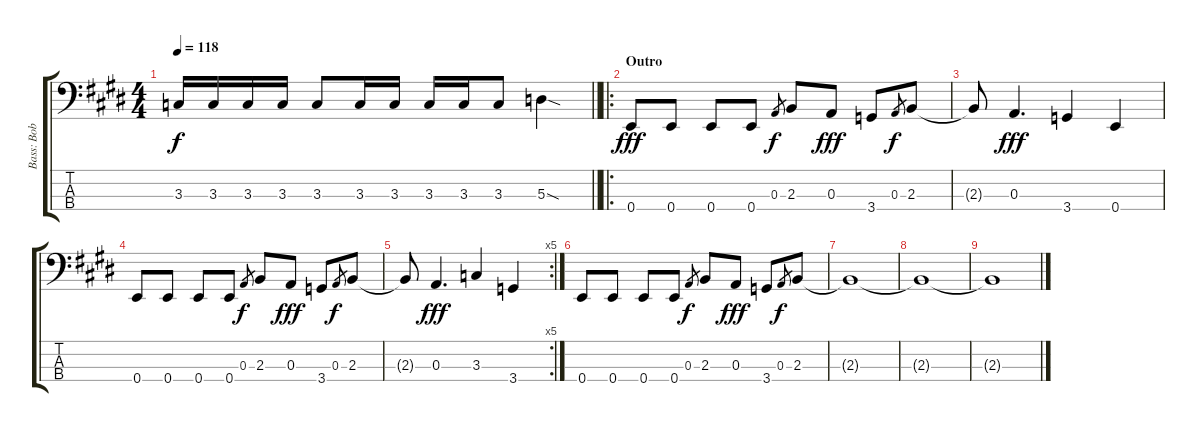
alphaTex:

\track ("Bass: Bob" "Bass: Bob") {instrument electricbassfinger}
\staff {score tabs}
\tuning (G2 D2 A1 E1) {hide}
\ts (4 4)
\tempo 118
\clef f4
\barLineRight lightlight
\ks e
3.3.16{dy f} 3.3.16 3.3.16 3.3.16 3.3.8 3.3.16 3.3.16 3.3.16 3.3.16 3.3.8 5.3{sod}.4 |
\ro
\section ("" "Outro")
0.4.8{dy fff} 0.4.8 0.4.8 0.4.8 0.3.8{gr dy f} 2.3.8 0.3.8{dy fff} 3.4.8 0.3.8{gr dy f} 2.3.8 |
2.3{t}.8 0.3.4{d dy fff} 3.4.4 0.4.4 |
0.4.8 0.4.8 0.4.8 0.4.8 0.3.8{gr dy f} 2.3.8 0.3.8{dy fff} 3.4.8 0.3.8{gr dy f} 2.3.8 |
\rc 5
2.3{t}.8 0.3.4{d dy fff} 3.3.4 3.4.4 |
0.4.8 0.4.8 0.4.8 0.4.8 0.3.8{gr dy f} 2.3.8 0.3.8{dy fff} 3.4.8 0.3.8{gr dy f} 2.3.8 |
2.3{t}.1 |
2.3{t}.1 |
2.3{t}.1
